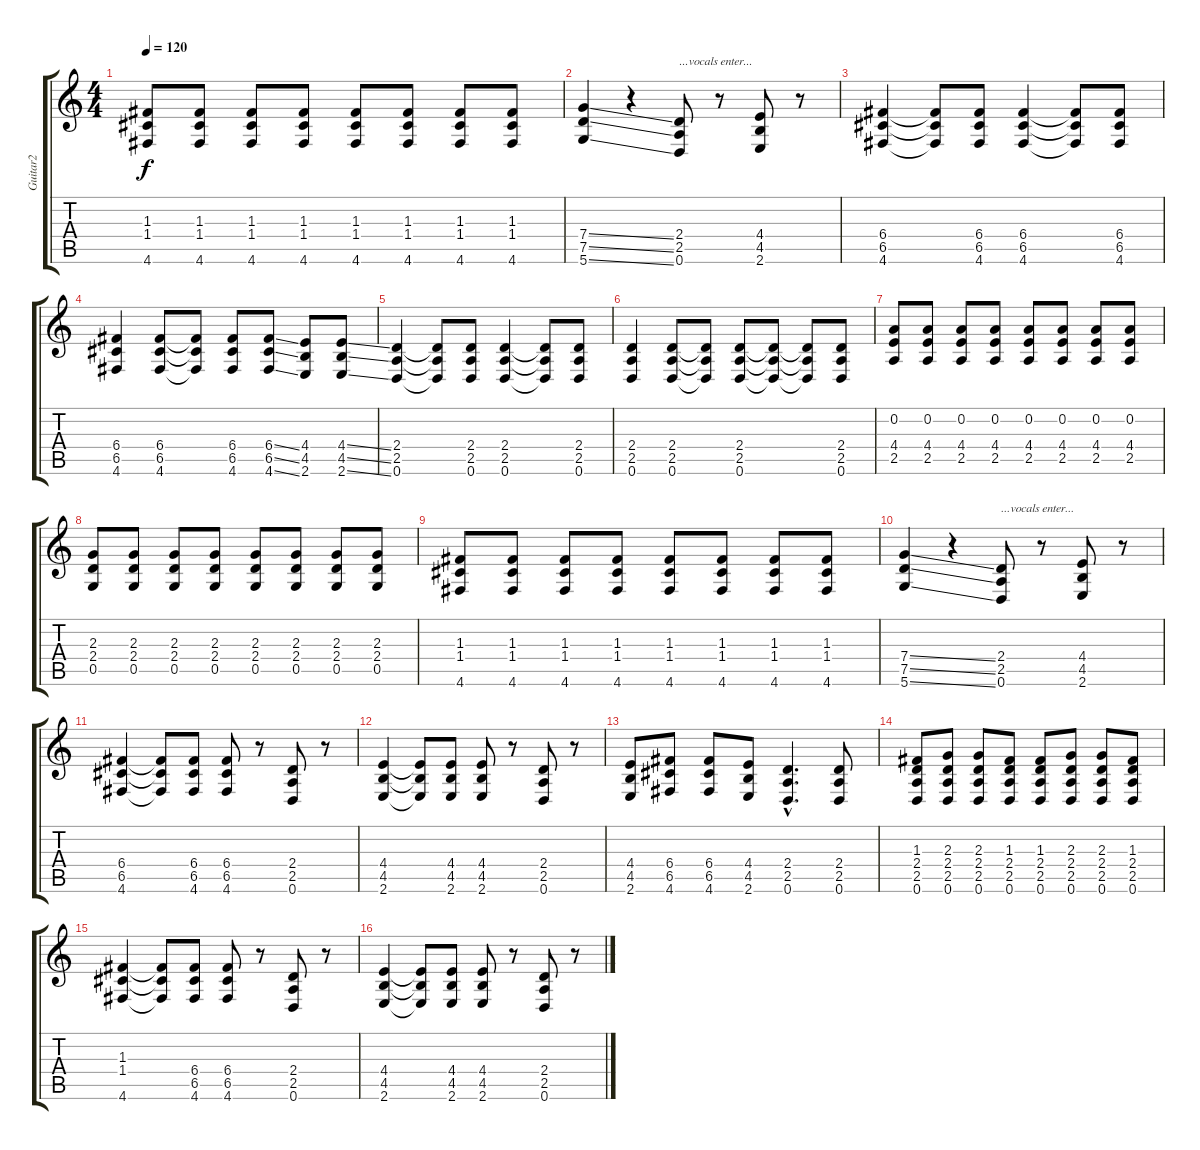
\track ("Guitar2" "Guitar2") {instrument distortionguitar}
\staff {score tabs}
\tuning (D4 A3 F3 C3 G2 D2) {hide}
\ts (4 4)
\tempo 120
\clef g2
\ks c
(1.3 1.4 4.6).8{dy f} (1.3 1.4 4.6).8 (1.3 1.4 4.6).8 (1.3 1.4 4.6).8 (1.3 1.4 4.6).8 (1.3 1.4 4.6).8 (1.3 1.4 4.6).8 (1.3 1.4 4.6).8 |
(7.4{ss} 7.5{ss} 5.6{ss}).4 r.4 (2.4 2.5 0.6).8{txt "...vocals enter..."} r.8 (4.4 4.5 2.6).8 r.8 |
(6.4 6.5 4.6).4 (6.4{t} 6.5{t} 4.6{t}).8 (6.4 6.5 4.6).8 (6.4 6.5 4.6).4 (6.4{t} 6.5{t} 4.6{t}).8 (6.4 6.5 4.6).8 |
(6.4 6.5 4.6).4 (6.4 6.5 4.6).8 (6.4{t} 6.5{t} 4.6{t}).8 (6.4 6.5 4.6).8 (6.4{ss} 6.5{ss} 4.6{ss}).8 (4.4 4.5 2.6).8 (4.4{ss} 4.5{ss} 2.6{ss}).8 |
(2.4 2.5 0.6).4 (2.4{t} 2.5{t} 0.6{t}).8 (2.4 2.5 0.6).8 (2.4 2.5 0.6).4 (2.4{t} 2.5{t} 0.6{t}).8 (2.4 2.5 0.6).8 |
(2.4 2.5 0.6).4 (2.4 2.5 0.6).8 (2.4{t} 2.5{t} 0.6{t}).8 (2.4 2.5 0.6).8 (2.4{t} 2.5{t} 0.6{t}).8 (2.4{t} 2.5{t} 0.6{t}).8 (2.4 2.5 0.6).8 |
(0.2 4.4 2.5).8 (0.2 4.4 2.5).8 (0.2 4.4 2.5).8 (0.2 4.4 2.5).8 (0.2 4.4 2.5).8 (0.2 4.4 2.5).8 (0.2 4.4 2.5).8 (0.2 4.4 2.5).8 |
(2.3 2.4 0.5).8 (2.3 2.4 0.5).8 (2.3 2.4 0.5).8 (2.3 2.4 0.5).8 (2.3 2.4 0.5).8 (2.3 2.4 0.5).8 (2.3 2.4 0.5).8 (2.3 2.4 0.5).8 |
(1.3 1.4 4.6).8 (1.3 1.4 4.6).8 (1.3 1.4 4.6).8 (1.3 1.4 4.6).8 (1.3 1.4 4.6).8 (1.3 1.4 4.6).8 (1.3 1.4 4.6).8 (1.3 1.4 4.6).8 |
(7.4{ss} 7.5{ss} 5.6{ss}).4 r.4 (2.4 2.5 0.6).8{txt "...vocals enter..."} r.8 (4.4 4.5 2.6).8 r.8 |
(6.4 6.5 4.6).4 (6.4{t} 6.5{t} 4.6{t}).8 (6.4 6.5 4.6).8 (6.4 6.5 4.6).8 r.8 (2.4 2.5 0.6).8 r.8 |
(4.4 4.5 2.6).4 (4.4{t} 4.5{t} 2.6{t}).8 (4.4 4.5 2.6).8 (4.4 4.5 2.6).8 r.8 (2.4 2.5 0.6).8 r.8 |
(4.4 4.5 2.6).8 (6.4 6.5 4.6).8 (6.4 6.5 4.6).8 (4.4 4.5 2.6).8 (2.4{hac} 2.5{hac} 0.6{hac}).4{d} (2.4 2.5 0.6).8 |
(1.3 2.4 2.5 0.6).8 (2.3 2.4 2.5 0.6).8 (2.3 2.4 2.5 0.6).8 (1.3 2.4 2.5 0.6).8 (1.3 2.4 2.5 0.6).8 (2.3 2.4 2.5 0.6).8 (2.3 2.4 2.5 0.6).8 (1.3 2.4 2.5 0.6).8 |
(1.3 1.4 4.6).4 (1.3{t} 1.4{t} 4.6{t}).8 (6.4 6.5 4.6).8 (6.4 6.5 4.6).8 r.8 (2.4 2.5 0.6).8 r.8 |
(4.4 4.5 2.6).4 (4.4{t} 4.5{t} 2.6{t}).8 (4.4 4.5 2.6).8 (4.4 4.5 2.6).8 r.8 (2.4 2.5 0.6).8 r.8
